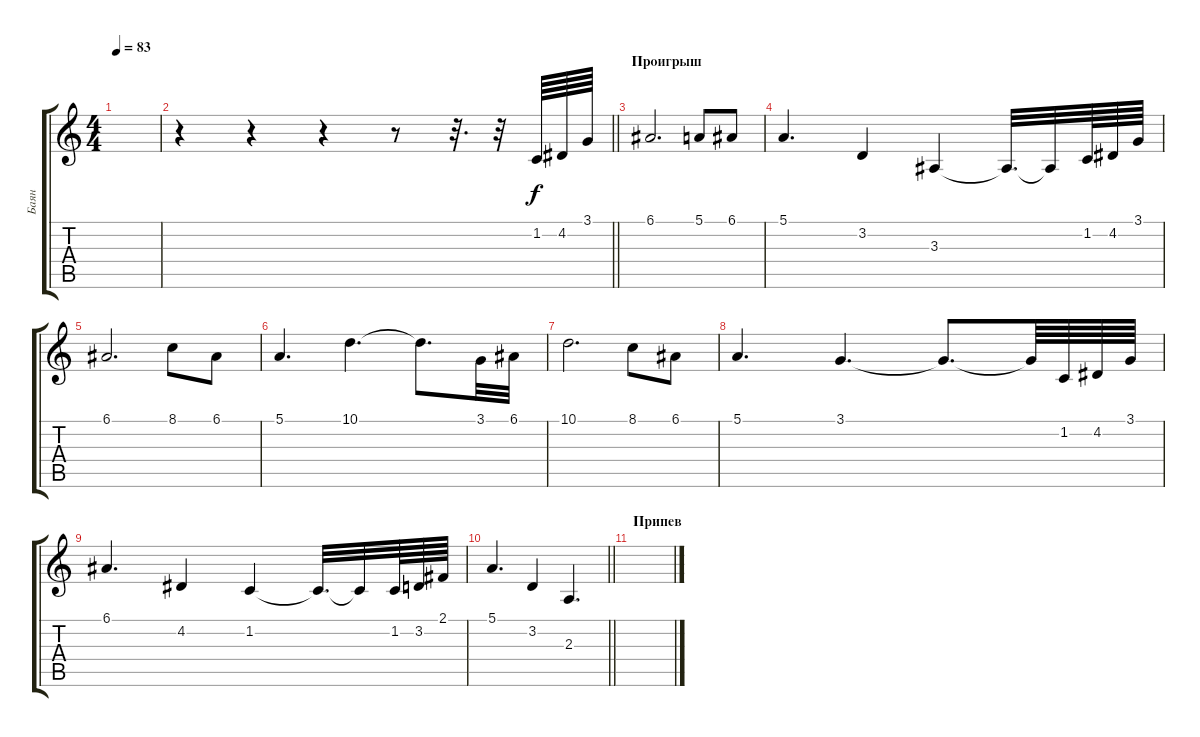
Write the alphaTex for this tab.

\track ("Баян" "Баян") {instrument accordion}
\staff {score tabs}
\tuning (E4 B3 G3 D3 A2 E2) {hide}
\ts (4 4)
\tempo 83
\clef g2
\ks c
|
\barLineRight lightlight
r.4 r.4 r.4 r.8 r.32{d} r.32 1.2.64 4.2.64 3.1.64 |
\section ("" "Проигрыш")
6.1.2{d} 5.1.8 6.1.8 |
5.1.4{d} 3.2.4 3.3.4 3.3{t}.32{d} 3.3{t}.32 1.2.64 4.2.64 3.1.64 |
6.1.2{d} 8.1.8 6.1.8 |
5.1.4{d} 10.1.4{d} 10.1{t}.8{d} 3.1.32 6.1.32 |
10.1.2{d} 8.1.8 6.1.8 |
5.1.4{d} 3.1.4{d} 3.1{t}.8{d} 3.1{t}.64 1.2.64 4.2.64 3.1.64 |
6.1.4{d} 4.2.4 1.2.4 1.2{t}.32{d} 1.2{t}.32 1.2.64 3.2.64 2.1.64 |
\barLineRight lightlight
5.1.4{d} 3.2.4 2.3.4{d} |
\section ("" "Припев")
